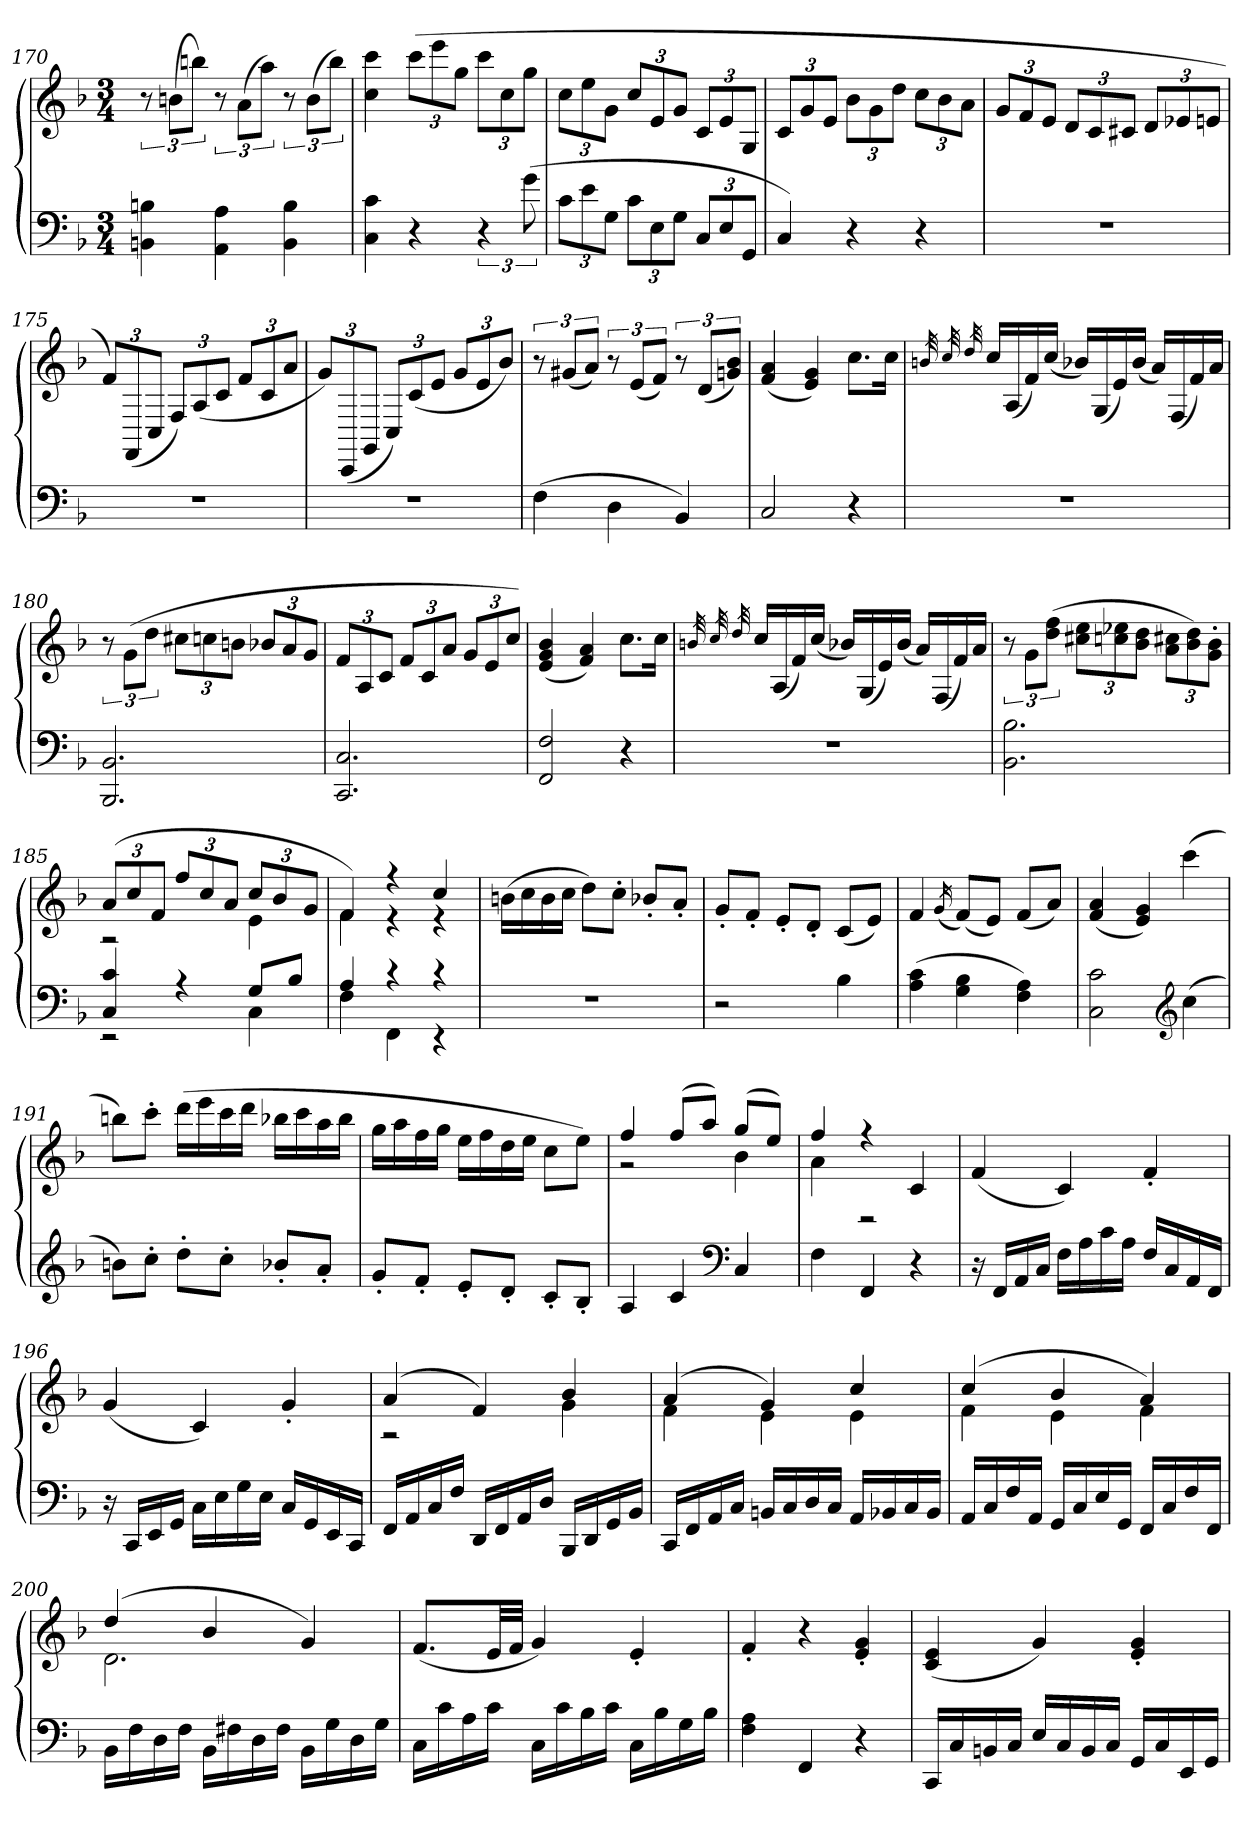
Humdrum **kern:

**kern	**kern
*part1	*part1
*staff2	*staff1
*clefF4	*clefG2
*k[b-]	*k[b-]
*M3/4	*M3/4
=170	=170
4BBn 4Bn	12r
.	(12bnL
.	12bbnJ)
4AA 4A	12r
.	(12aL
.	12aaJ)
4BB 4B	12r
.	(12bL
.	12bbJ)
=171	=171
4C 4c	4cc 4ccc
4r	(12cccL
.	12eee
.	12ggJ
6r	12cccL
.	12cc
(12g	12ggJ
=172	=172
12cL	12ccL
12e	12ee
12GJ	12gJ
12cL	12ccL
12E	12e
12GJ	12gJ
12CL	12cL
12E	12e
12GGJ	12GJ
=173	=173
4C)	12cL
.	12g
.	12eJ
4r	12b-L
.	12g
.	12ddJ
4r	12ccL
.	12b-
.	12aJ
=174	=174
2.r	12gL
.	12f
.	12eJ
.	12dL
.	12c
.	12c#XJ
.	12dL
.	12e-X
.	12enJ
=175	=175
2.r	12fL)
.	(12FF
.	12CJ
.	12FL)
.	(12A
.	12cJ
.	12fL
.	12c
.	12aJ
=176	=176
2.r	12gL)
.	(12CC
.	12GGJ
.	12CL)
.	(12c
.	12eJ
.	12gL
.	12e
.	12b-J)
=177	=177
(4F	12r
.	(12g#XL
.	12aJ)
4D	12r
.	(12eL
.	12fJ)
4BB-)	12r
.	(12dL
.	12gn 12b-J)
=178	=178
2C	(4f 4a
.	4e 4g)
4r	8.ccL
.	16ccJk
=179	=179
.	32qbn
.	32qcc
.	32qdd
2.r	16ccLL
.	(16A
.	16f)
.	(16ccJJ
.	16b-XLL)
.	(16G
.	16e)
.	(16b-JJ
.	16aLL)
.	(16F
.	16f)
.	16aJJ
=180	=180
2.BBB- 2.BB-	12r
.	(12gL
.	12ddJ
.	12cc#XL
.	12ccn
.	12bnJ
.	12b-XL
.	12a
.	12gJ
=181	=181
2.CC 2.C	12fL
.	12A
.	12cJ
.	12fL
.	12c
.	12aJ
.	12gL
.	12e
.	12ccJ)
=182	=182
2FF 2F	(4e 4g 4b-
.	4f 4a)
4r	8.ccL
.	16ccJk
=183	=183
.	32qbn
.	32qcc
.	32qdd
2.r	16ccLL
.	(16A
.	16f)
.	(16ccJJ
.	16b-XLL)
.	(16G
.	16e)
.	(16b-JJ
.	16aLL)
.	(16F
.	16f)
.	16aJJ
=184	=184
2.BB- 2.B-	12r
.	12gL
.	(12dd 12ffJ
.	12cc#X 12eeL
.	12ccn 12ee-X
.	12b- 12ddJ
.	12a 12cc#XL
.	12b- 12dd)
.	12g' 12b-'J
=185	=185
*^	*^
4C 4c	2r	(12aL	2r
.	.	12cc	.
.	.	12fJ	.
4r	.	12ffL	.
.	.	12cc	.
.	.	12aJ	.
8GL	4C	12ccL	4e
.	.	12b-	.
8B-J	.	.	.
.	.	12gJ	.
=186	=186	=186	=186
4A	4F	4f)	4f
4r	4FF	4r	4r
4r	4r	4cc	4r
*v	*v	*	*
*	*v	*v
=187	=187
2.r	(16bnLL
.	16cc
.	16b
.	16ccJJ
.	8ddL)
.	8cc'J
.	8b-X'L
.	8a'J
=188	=188
2r	8g'L
.	8f'J
.	8e'L
.	8d'J
4B-	(8cL
.	8eJ)
=189	=189
(4A 4c	4f
.	(16qg
4G 4B-	(8fL)
.	8eJ)
4F 4A)	(8fL
.	8aJ)
=190	=190
2C 2c	(4f 4a
.	4e 4g)
*clefG2	*
(4cc	(4ccc
=191	=191
8bnL)	8bbnL)
8cc'J	8ccc'J
8dd'L	(16dddLL
.	16eee
8cc'J	16ccc
.	16dddJJ
8b-X'L	16bb-XLL
.	16ccc
8a'J	16aa
.	16bb-JJ
=192	=192
8g'L	16ggLL
.	16aa
8f'J	16ff
.	16ggJJ
8e'L	16eeLL
.	16ff
8d'J	16dd
.	16eeJJ
8c'L	8ccL
8B-'J	8eeJ)
=193	=193
*	*^
4A	4ff	2r
4c	(8ffL	.
.	8aaJ)	.
*clefF4	*	*
4C	(8ggL	4b-
.	8eeJ)	.
=194	=194	=194
4F	4ff	4a
4FF	4r	2r
4r	4c	.
*	*v	*v
=195	=195
16r	(4f
16FFLL	.
16AA	.
16CJJ	.
16FLL	4c)
16A	.
16c	.
16AJJ	.
16FLL	4f'
16C	.
16AA	.
16FFJJ	.
=196	=196
16r	(4g
16CCLL	.
16EE	.
16GGJJ	.
16CLL	4c)
16E	.
16G	.
16EJJ	.
16CLL	4g'
16GG	.
16EE	.
16CCJJ	.
=197	=197
*	*^
16FFLL	(4a	2r
16AA	.	.
16C	.	.
16FJJ	.	.
16DDLL	4f)	.
16FF	.	.
16AA	.	.
16DJJ	.	.
16BBB-LL	4b-	4g
16DD	.	.
16GG	.	.
16BB-JJ	.	.
=198	=198	=198
16CCLL	(4a	4f
16FF	.	.
16AA	.	.
16CJJ	.	.
16BBnLL	4g)	4e
16C	.	.
16D	.	.
16CJJ	.	.
16AALL	4cc	4e
16BB-X	.	.
16C	.	.
16BB-JJ	.	.
=199	=199	=199
16AALL	(4cc	4f
16C	.	.
16F	.	.
16AAJJ	.	.
16GGLL	4b-	4e
16C	.	.
16E	.	.
16GGJJ	.	.
16FFLL	4a)	4f
16C	.	.
16F	.	.
16FFJJ	.	.
=200	=200	=200
16BB-LL	(4dd	2.d
16F	.	.
16D	.	.
16FJJ	.	.
16BB-LL	4b-	.
16F#X	.	.
16D	.	.
16F#JJ	.	.
16BB-LL	4g)	.
16G	.	.
16D	.	.
16GJJ	.	.
*	*v	*v
=201	=201
16CLL	(8.fL
16c	.
16A	.
16cJJ	32eLL
.	32fJJJ
16CLL	4g)
16c	.
16B-	.
16cJJ	.
16CLL	4e'
16B-	.
16G	.
16B-JJ	.
=202	=202
4F 4A	4f'
4FF	4r
4r	4e' 4g'
=203	=203
16CCLL	(4c 4e
16C	.
16BBn	.
16CJJ	.
16ELL	4g)
16C	.
16BB	.
16CJJ	.
16GGLL	4e' 4g'
16C	.
16EE	.
16GGJJ	.
=	=
*-	*-
